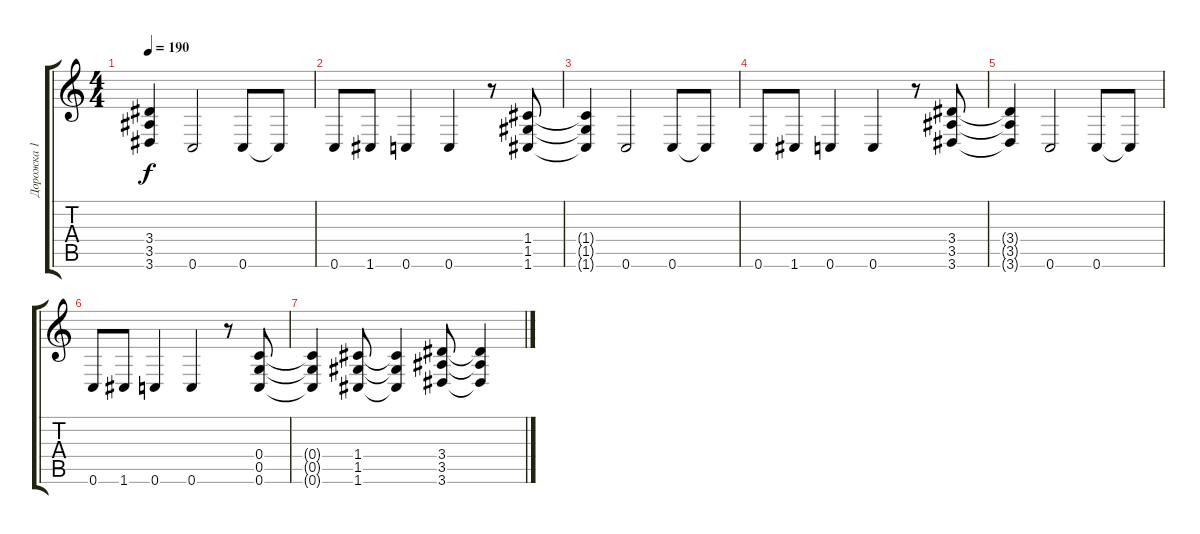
\track ("Дорожка 1" "Дорожка 1") {instrument distortionguitar}
\staff {score tabs}
\tuning (D4 A3 F3 C3 G2 C2) {hide}
\ts (4 4)
\tempo 190
\clef g2
\ks c
(3.4{t} 3.5{t} 3.6{t}).4{dy f} 0.6.2 0.6.8 0.6{t}.8 |
0.6.8 1.6.8 0.6.4 0.6.4 r.8 (1.4 1.5 1.6).8 |
(1.4{t} 1.5{t} 1.6{t}).4 0.6.2 0.6.8 0.6{t}.8 |
0.6.8 1.6.8 0.6.4 0.6.4 r.8 (3.4 3.5 3.6).8 |
(3.4{t} 3.5{t} 3.6{t}).4 0.6.2 0.6.8 0.6{t}.8 |
0.6.8 1.6.8 0.6.4 0.6.4 r.8 (0.4 0.5 0.6).8 |
(0.4{t} 0.5{t} 0.6{t}).4 (1.4 1.5 1.6).8 (1.4{t} 1.5{t} 1.6{t}).4 (3.4 3.5 3.6).8 (3.4{t} 3.5{t} 3.6{t}).4
